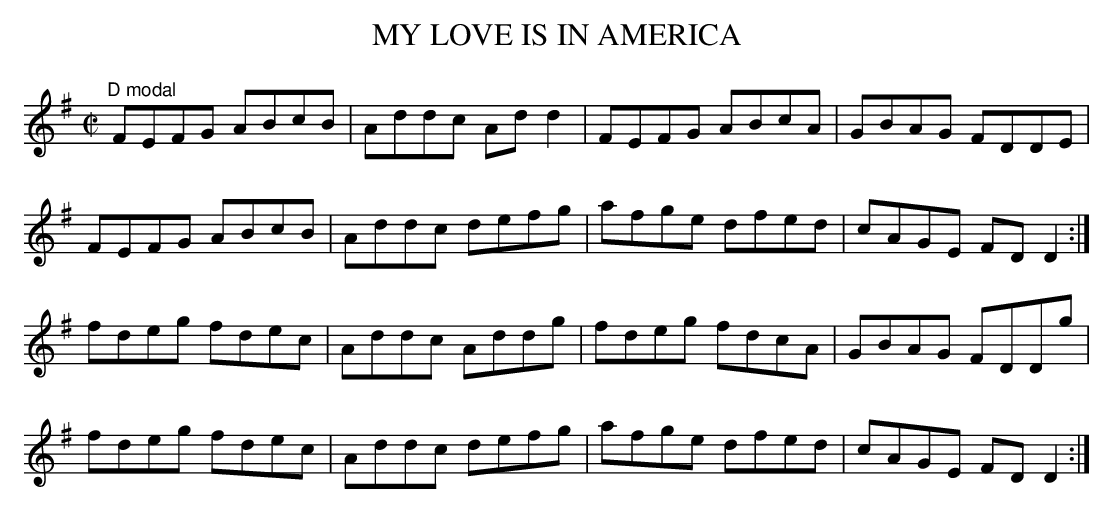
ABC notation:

X:1
T:MY LOVE IS IN AMERICA
tune was ever played as a straight D major, even by piper Delaney
(= Chief's source). If you change G to D in the K: field, you can hear
how D major sounds - not bad, but . . . strange!
M:C|
L:1/8
K:G
"^D modal"
FEFG ABcB|Addc Add2|FEFG ABcA|GBAG FDDE|
FEFG ABcB|Addc defg|afge dfed|cAGE FDD2:|
fdeg fdec|Addc Addg|fdeg fdcA|GBAG FDDg|
fdeg fdec|Addc defg|afge dfed|cAGE FDD2:|
